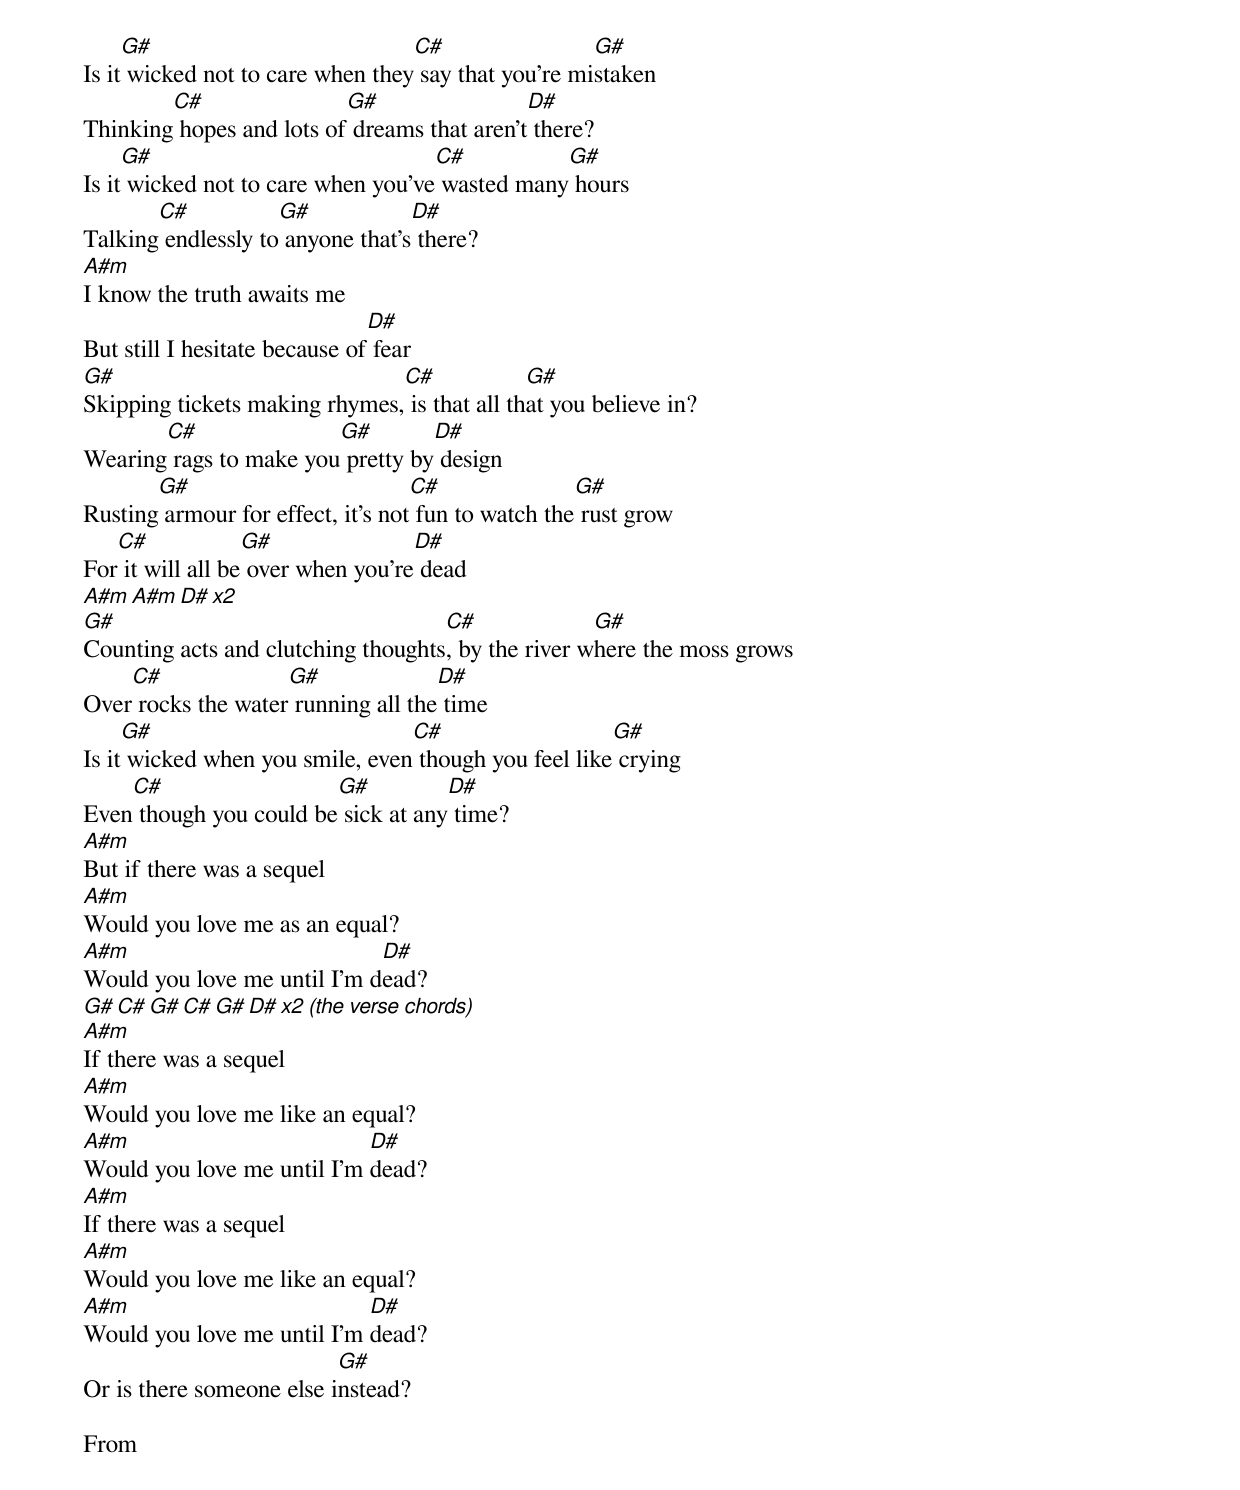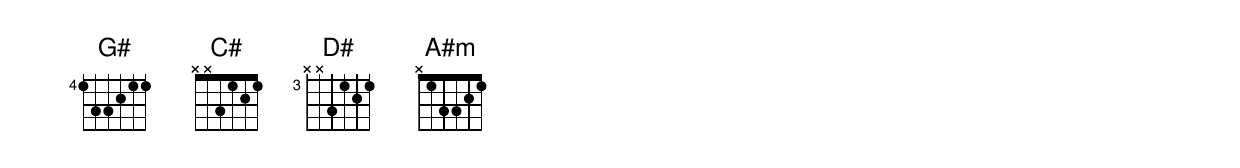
     G#                           C#                 G#
Is it wicked not to care when they say that you're mistaken
        C#                G#                 D#
Thinking hopes and lots of dreams that aren't there?
     G#                             C#          G#
Is it wicked not to care when you've wasted many hours
       C#           G#            D#
Talking endlessly to anyone that's there?
A#m
I know the truth awaits me
                               D#
But still I hesitate because of fear
G#                             C#             G#
Skipping tickets making rhymes, is that all that you believe in?
       C#               G#        D#
Wearing rags to make you pretty by design
       G#                          C#               G#
Rusting armour for effect, it's not fun to watch the rust grow
   C#             G#               D#
For it will all be over when you're dead
A#m A#m D# x2
G#                                  C#              G#
Counting acts and clutching thoughts, by the river where the moss grows
    C#              G#              D#
Over rocks the water running all the time
     G#                          C#                   G#
Is it wicked when you smile, even though you feel like crying
    C#                  G#          D#
Even though you could be sick at any time?
A#m
But if there was a sequel
A#m
Would you love me as an equal?
A#m                          D#
Would you love me until I'm dead?
G# C# G# C# G# D# x2 (the verse chords)
A#m
If there was a sequel
A#m
Would you love me like an equal?
A#m                         D#
Would you love me until I'm dead?
A#m
If there was a sequel
A#m
Would you love me like an equal?
A#m                         D#
Would you love me until I'm dead?
                          G#
Or is there someone else instead?

From <https://tabs.ultimate-guitar.com/b/belle_and_sebastian/is_it_wicked_not_to_care_crd.htm>
